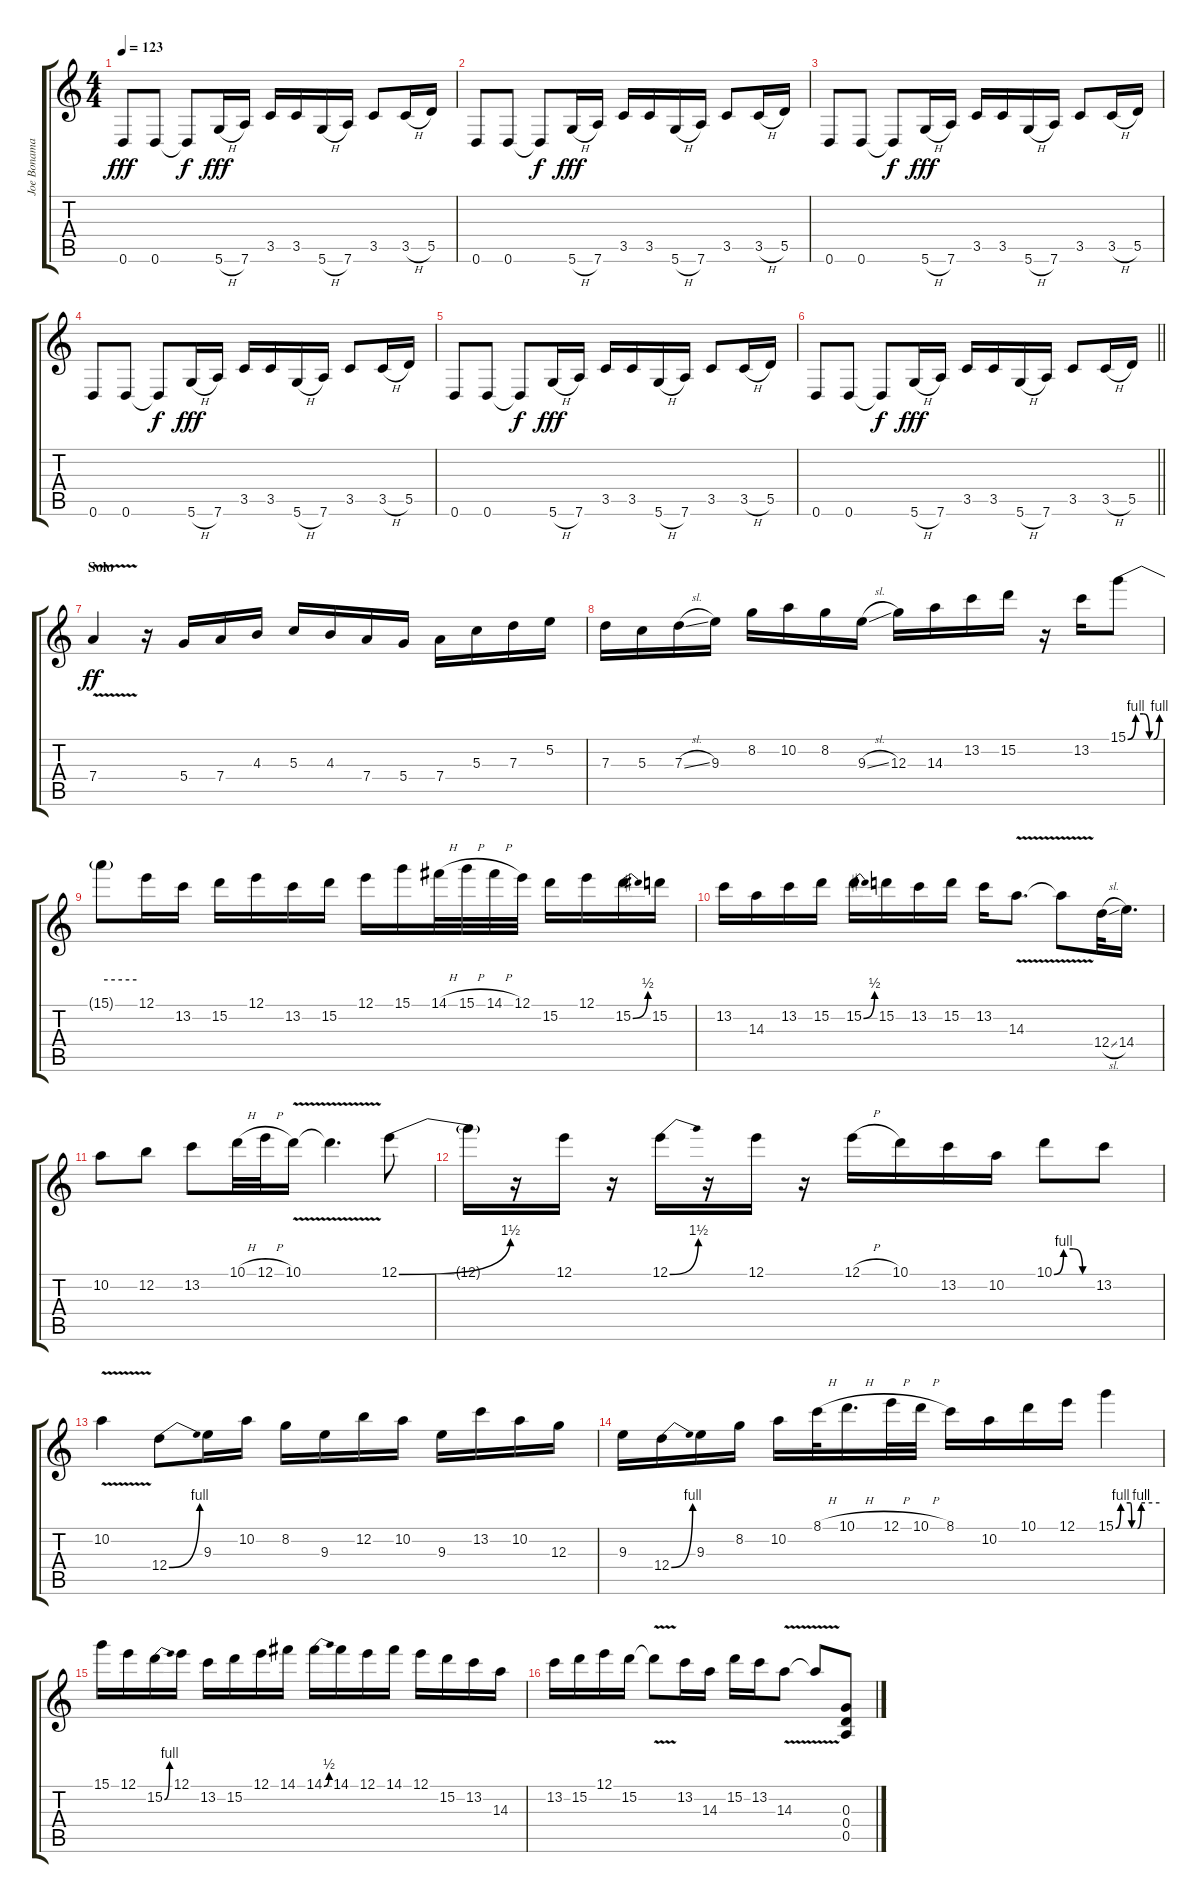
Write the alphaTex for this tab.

\track ("Joe Bonamassa - Guitar" "Joe Bonama") {instrument overdrivenguitar}
\staff {score tabs}
\tuning (E4 B3 G3 D3 A2 D2) {hide}
\ts (4 4)
\tempo 123
\clef g2
\ks c
0.6.8{dy fff} 0.6.8 0.6{t}.8{dy f} 5.6{h}.16{dy fff} 7.6.16 3.5.16 3.5.16 5.6{h}.16 7.6.16 3.5.8 3.5{h}.16 5.5.16 |
0.6.8 0.6.8 0.6{t}.8{dy f} 5.6{h}.16{dy fff} 7.6.16 3.5.16 3.5.16 5.6{h}.16 7.6.16 3.5.8 3.5{h}.16 5.5.16 |
0.6.8 0.6.8 0.6{t}.8{dy f} 5.6{h}.16{dy fff} 7.6.16 3.5.16 3.5.16 5.6{h}.16 7.6.16 3.5.8 3.5{h}.16 5.5.16 |
0.6.8 0.6.8 0.6{t}.8{dy f} 5.6{h}.16{dy fff} 7.6.16 3.5.16 3.5.16 5.6{h}.16 7.6.16 3.5.8 3.5{h}.16 5.5.16 |
0.6.8 0.6.8 0.6{t}.8{dy f} 5.6{h}.16{dy fff} 7.6.16 3.5.16 3.5.16 5.6{h}.16 7.6.16 3.5.8 3.5{h}.16 5.5.16 |
\barLineRight lightlight
0.6.8 0.6.8 0.6{t}.8{dy f} 5.6{h}.16{dy fff} 7.6.16 3.5.16 3.5.16 5.6{h}.16 7.6.16 3.5.8 3.5{h}.16 5.5.16 |
\section ("" "Solo")
7.4{v}.4{dy ff} r.16 5.4.16 7.4.16 4.3.16 5.3.16 4.3.16 7.4.16 5.4.16 7.4.16 5.3.16 7.3.16 5.2.16 |
7.3.16 5.3.16 7.3{sl}.16 9.3.16 8.2.16 10.2.16 8.2.16 9.3{sl}.16 12.3.16 14.3.16 13.2.16 15.2.16 r.16 13.2.16 15.1{be (custom 0 0 15 4 30 4 41 0 49 0 60 4)}.8 |
15.1{be (hold 0 4 60 4) t}.8 12.1.16 13.2.16 15.2.16 12.1.16 13.2.16 15.2.16 12.1.16 15.1.16 14.1{h}.32 15.1{h}.32 14.1{h}.32 12.1.32 15.2.16 12.1.16 15.2{be (bend 0 0 60 2)}.16 15.2.16 |
13.2.16 14.3.16 13.2.16 15.2.16 15.2{be (bend 0 0 60 2)}.16 15.2.16 13.2.16 15.2.16 13.2.16 14.3{v}.8{d} 14.3{t}.8 12.4{sl}.32 14.4.16{d} |
10.2.8 12.2.8 13.2.8 10.1{h}.32 12.1{h}.32 10.1{v}.16 10.1{t}.4{d} 12.1{be (bend 0 0 60 6)}.8 |
12.1{t}.16 r.16 12.1.16 r.16 12.1{be (bend 0 0 60 6)}.16 r.16 12.1.16 r.16 12.1{h}.16 10.1.16 13.2.16 10.2.16 10.1{be (custom 0 0 15 4 30 4 45 0 60 0)}.8 13.2.8 |
10.2{v}.4 12.4{be (bend 0 0 60 4)}.8 9.3.16 10.2.16 8.2.16 9.3.16 12.2.16 10.2.16 9.3.16 13.2.16 10.2.16 12.3.16 |
9.3.16 12.4{be (bend 0 0 60 4)}.16 9.3.16 8.2.16 10.2.16 8.1{h}.32 10.1{h}.16{d} 12.1{h}.32 10.1{h}.32 8.1.16 10.2.16 10.1.16 12.1.16 15.1{be (custom 0 0 7 4 20 4 22 0 30 0 35 4 60 4)}.4 |
15.1.16 12.1.16 15.2{be (bend 0 0 60 4)}.16 12.1.16 13.2.16 15.2.16 12.1.16 14.1.16 14.1{be (bend 0 0 60 2)}.16 14.1.16 12.1.16 14.1.16 12.1.16 15.2.16 13.2.16 14.3.16 |
13.2.16 15.2.16 12.1.16 15.2.16 15.2{v t}.8 13.2.16 14.3.16 15.2.16 13.2.16 14.3{v}.8 14.3{t}.8 (0.3 0.4 0.5).8
